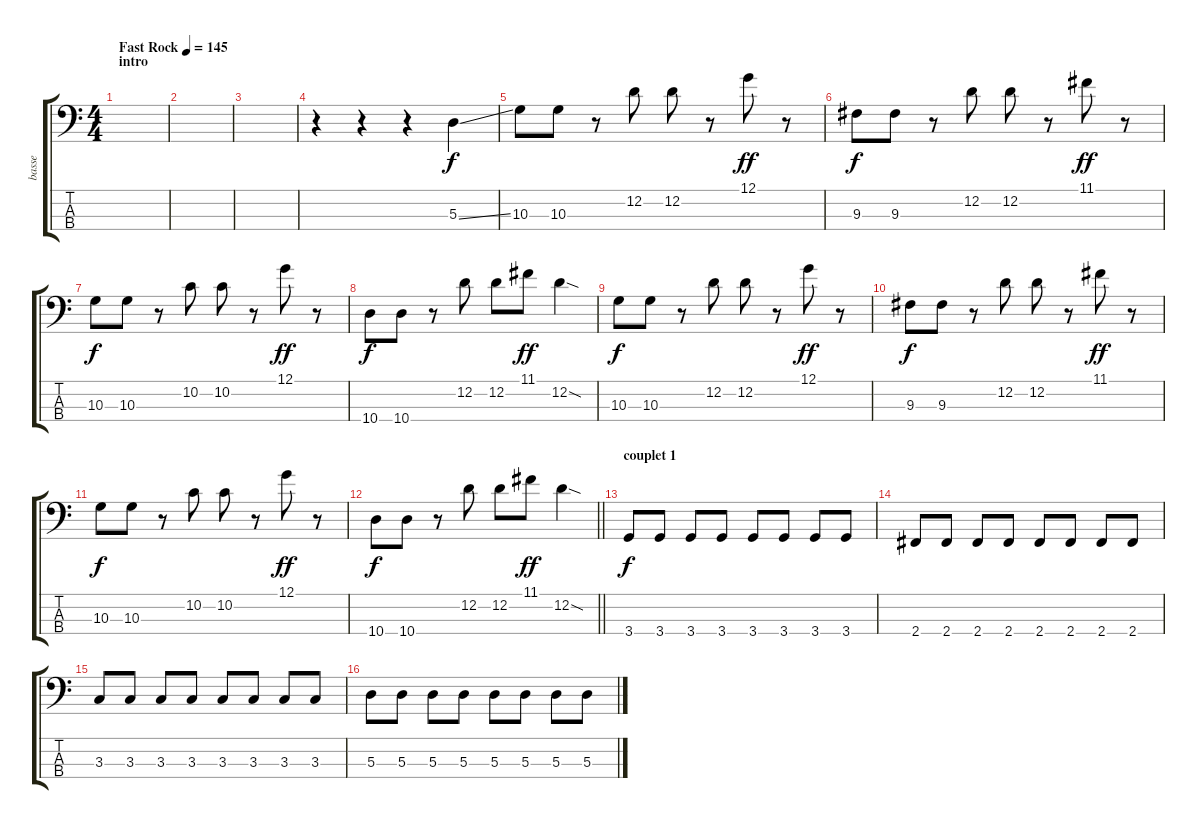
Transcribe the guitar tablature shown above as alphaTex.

\track ("basse" "basse") {instrument electricbassfinger}
\staff {score tabs}
\tuning (G2 D2 A1 E1) {hide}
\ts (4 4)
\section ("" "intro")
\tempo (145 "Fast Rock")
\clef f4
\ks c
|
|
|
r.4 r.4 r.4 5.3{ss}.4 |
10.3.8 10.3.8 r.8 12.2.8 12.2.8 r.8 12.1.8{dy ff} r.8 |
9.3.8{dy f} 9.3.8 r.8 12.2.8 12.2.8 r.8 11.1.8{dy ff} r.8 |
10.3.8{dy f} 10.3.8 r.8 10.2.8 10.2.8 r.8 12.1.8{dy ff} r.8 |
10.4.8{dy f} 10.4.8 r.8 12.2.8 12.2.8 11.1.8{dy ff} 12.2{sod}.4 |
10.3.8{dy f} 10.3.8 r.8 12.2.8 12.2.8 r.8 12.1.8{dy ff} r.8 |
9.3.8{dy f} 9.3.8 r.8 12.2.8 12.2.8 r.8 11.1.8{dy ff} r.8 |
10.3.8{dy f} 10.3.8 r.8 10.2.8 10.2.8 r.8 12.1.8{dy ff} r.8 |
\barLineRight lightlight
10.4.8{dy f} 10.4.8 r.8 12.2.8 12.2.8 11.1.8{dy ff} 12.2{sod}.4 |
\section ("" "couplet 1")
3.4.8{dy f} 3.4.8 3.4.8 3.4.8 3.4.8 3.4.8 3.4.8 3.4.8 |
2.4.8 2.4.8 2.4.8 2.4.8 2.4.8 2.4.8 2.4.8 2.4.8 |
3.3.8 3.3.8 3.3.8 3.3.8 3.3.8 3.3.8 3.3.8 3.3.8 |
5.3.8 5.3.8 5.3.8 5.3.8 5.3.8 5.3.8 5.3.8 5.3{sl}.8
